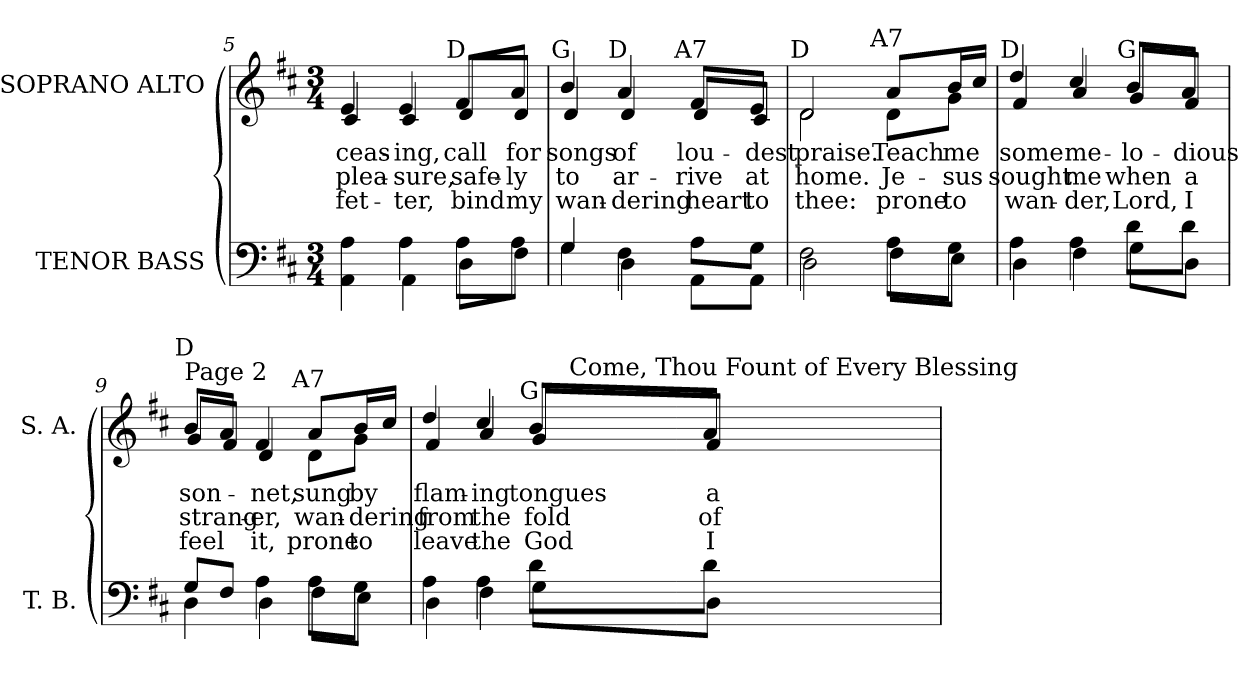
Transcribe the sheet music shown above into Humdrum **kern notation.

**kern	**kern	**text	**text	**text
*part2	*part1	*part1	*part1	*part1
*staff2	*staff1	*staff1	*staff1	*staff1
*I"TENOR BASS	*I"SOPRANO ALTO	*	*	*
*I'T. B.	*I'S. A.	*	*	*
*clefF4	*clefG2	*	*	*
*k[f#c#]	*k[f#c#]	*	*	*
*D:	*D:	*	*	*
*M3/4	*M3/4	*	*	*
=5	=5	=5	=5	=5
*^	*	*	*	*
!	!	!LO:TX:a:cj:t=A	!	!	!
!	!	!	!LO:LY:b:color=#000000	!LO:LY:b:color=#000000	!LO:LY:b:color=#000000
*	*	*^	*	*	*
4ryy	4AAi\ 4Ai	4ei/	4c#i/	ceas-	plea-	fet-
!	!	!	!	!LO:LY:b:color=#000000	!LO:LY:b:color=#000000	!LO:LY:b:color=#000000
4Ai\	4AAi\	4ei/	4c#i/	-ing,	-sure,	-ter,
!	!	!LO:TX:a:cj:t=D	!	!	!	!
!	!	!	!	!LO:LY:b:color=#000000	!LO:LY:b:color=#000000	!LO:LY:b:color=#000000
8Ai\L	8Di\L	8f#i/L	8di/L	call	safe-	bind
!	!	!	!	!LO:LY:b:color=#000000	!LO:LY:b:color=#000000	!LO:LY:b:color=#000000
8Ai\J	8F#i\J	8ai/J	8di/J	for	-ly	my
!!LO:LB:g=z	!!
=6	=6	=6	=6	=6	=6	=6
!	!	!LO:TX:a:cj:t=G	!	!	!	!
!	!	!	!	!LO:LY:b:color=#000000	!LO:LY:b:color=#000000	!LO:LY:b:color=#000000
4Gi/	4Gi\	4bi/	4di/	songs	to	wan-
!	!	!LO:TX:a:cj:t=D	!	!	!	!
!	!	!	!	!LO:LY:b:color=#000000	!LO:LY:b:color=#000000	!LO:LY:b:color=#000000
4F#i\	4Di\	4ai/	4di/	of	ar-	-dering
!	!	!LO:TX:a:cj:t=A7	!	!	!	!
!	!	!	!	!LO:LY:b:color=#000000	!LO:LY:b:color=#000000	!LO:LY:b:color=#000000
8Ai\L	8AAi\L	8f#i/L	8di/L	lou-	-rive	heart
!	!	!	!	!LO:LY:b:color=#000000	!LO:LY:b:color=#000000	!LO:LY:b:color=#000000
8Gi\J	8AAi\J	8ei/J	8c#i/J	-dest	at	to
=7	=7	=7	=7	=7	=7	=7
!	!	!LO:TX:a:cj:t=D	!	!	!	!
!	!	!	!	!LO:LY:b:color=#000000	!LO:LY:b:color=#000000	!LO:LY:b:color=#000000
2F#i\	2Di\	2di/	2di\	praise.	home.	thee:
!	!	!LO:TX:a:cj:t=A7	!	!	!	!
!	!	!	!	!LO:LY:b:color=#000000	!LO:LY:b:color=#000000	!LO:LY:b:color=#000000
8Ai\L	8F#i\L	8ai/L	8di\L	Teach	Je-	prone
!	!	!	!	!LO:LY:b:color=#000000	!LO:LY:b:color=#000000	!LO:LY:b:color=#000000
8Gi\J	8Ei\J	16bi/L	8gi\J	me	-sus	to
.	.	16cc#i/JJ	.	.	.	.
=8	=8	=8	=8	=8	=8	=8
!	!	!LO:TX:a:cj:t=D	!	!	!	!
!	!	!	!	!LO:LY:b:color=#000000	!LO:LY:b:color=#000000	!LO:LY:b:color=#000000
4Ai\	4Di\	4ddi/	4f#i/	some	sought	wan-
!	!	!	!	!LO:LY:b:color=#000000	!LO:LY:b:color=#000000	!LO:LY:b:color=#000000
4Ai\	4F#i\	4cc#i/	4ai/	me-	me	-der,
!	!	!LO:TX:a:cj:t=G	!	!	!	!
!	!	!	!	!LO:LY:b:color=#000000	!LO:LY:b:color=#000000	!LO:LY:b:color=#000000
8di\L	8Gi\L	8bi/L	8gi/L	-lo-	when	Lord,
!	!	!	!	!LO:LY:b:color=#000000	!LO:LY:b:color=#000000	!LO:LY:b:color=#000000
8di\J	8Di\J	8ai/J	8f#i/J	-dious	a	I
!!LO:PB:g=z	!!
=9	=9	=9	=9	=9	=9	=9
!	!	!LO:TX:a:t=Page 2	!	!	!	!
!	!	!LO:TX:a:cj:t=D	!	!	!	!
!	!	!	!	!LO:LY:b:color=#000000	!LO:LY:b:color=#000000	!LO:LY:b:color=#000000
8Gi/L	4Di\	8bi/L	8gi/L	son-	strang-	feel
8F#i/J	.	8ai/J	8f#i/J	.	.	.
!	!	!	!	!LO:LY:b:color=#000000	!LO:LY:b:color=#000000	!LO:LY:b:color=#000000
4Ai\	4Di\	4f#i/	4di/	-net,	-er,	it,
!	!	!LO:TX:a:cj:t=A7	!	!	!	!
!	!	!	!	!LO:LY:b:color=#000000	!LO:LY:b:color=#000000	!LO:LY:b:color=#000000
8Ai\L	8F#i\L	8ai/L	8di\L	sung	wan-	prone
!	!	!	!	!LO:LY:b:color=#000000	!LO:LY:b:color=#000000	!LO:LY:b:color=#000000
8Gi\J	8Ei\J	16bi/L	8gi\J	by	-dering	to
.	.	16cc#i/JJ	.	.	.	.
*	*	*v	*v	*	*	*
=10	=10	=10	=10	=10	=10
!	!	!LO:TX:a:cj:t=D	!	!	!
!	!	!	!LO:LY:b:color=#000000	!LO:LY:b:color=#000000	!LO:LY:b:color=#000000
*	*	*^	*	*	*
*	*	*	*^	*	*	*
4Ai\	4Di\	4ddi/	4f#i/	2ryy	flam-	from	leave
!	!	!	!	!	!LO:LY:b:color=#000000	!LO:LY:b:color=#000000	!LO:LY:b:color=#000000
4Ai\	4F#i\	4cc#i/	4ai/	.	-ing	the	the
!	!	!LO:TX:a:cj:t=G	!	!	!	!	!
!	!	!	!	!	!LO:LY:b:color=#000000	!LO:LY:b:color=#000000	!LO:LY:b:color=#000000
8di\L	8Gi\L	8bi/L	8gi/L	32ryy	tongues	fold	God
.	.	.	.	64ryy	.	.	.
.	.	.	.	128...ryy	.	.	.
!	!	!	!	!LO:TX:a:t=Come, Thou Fount of Every Blessing	!	!	!
.	.	.	.	8ryy	.	.	.
!	!	!	!	!	!LO:LY:b:color=#000000	!LO:LY:b:color=#000000	!LO:LY:b:color=#000000
8di\J	8Di\J	8ai/J	8f#i/J	.	a-	of	I
.	.	.	.	16ryy	.	.	.
.	.	.	.	1024ryy	.	.	.
*v	*v	*	*	*	*	*	*
*	*v	*v	*v	*	*	*
=	=	=	=	=
*-	*-	*-	*-	*-
